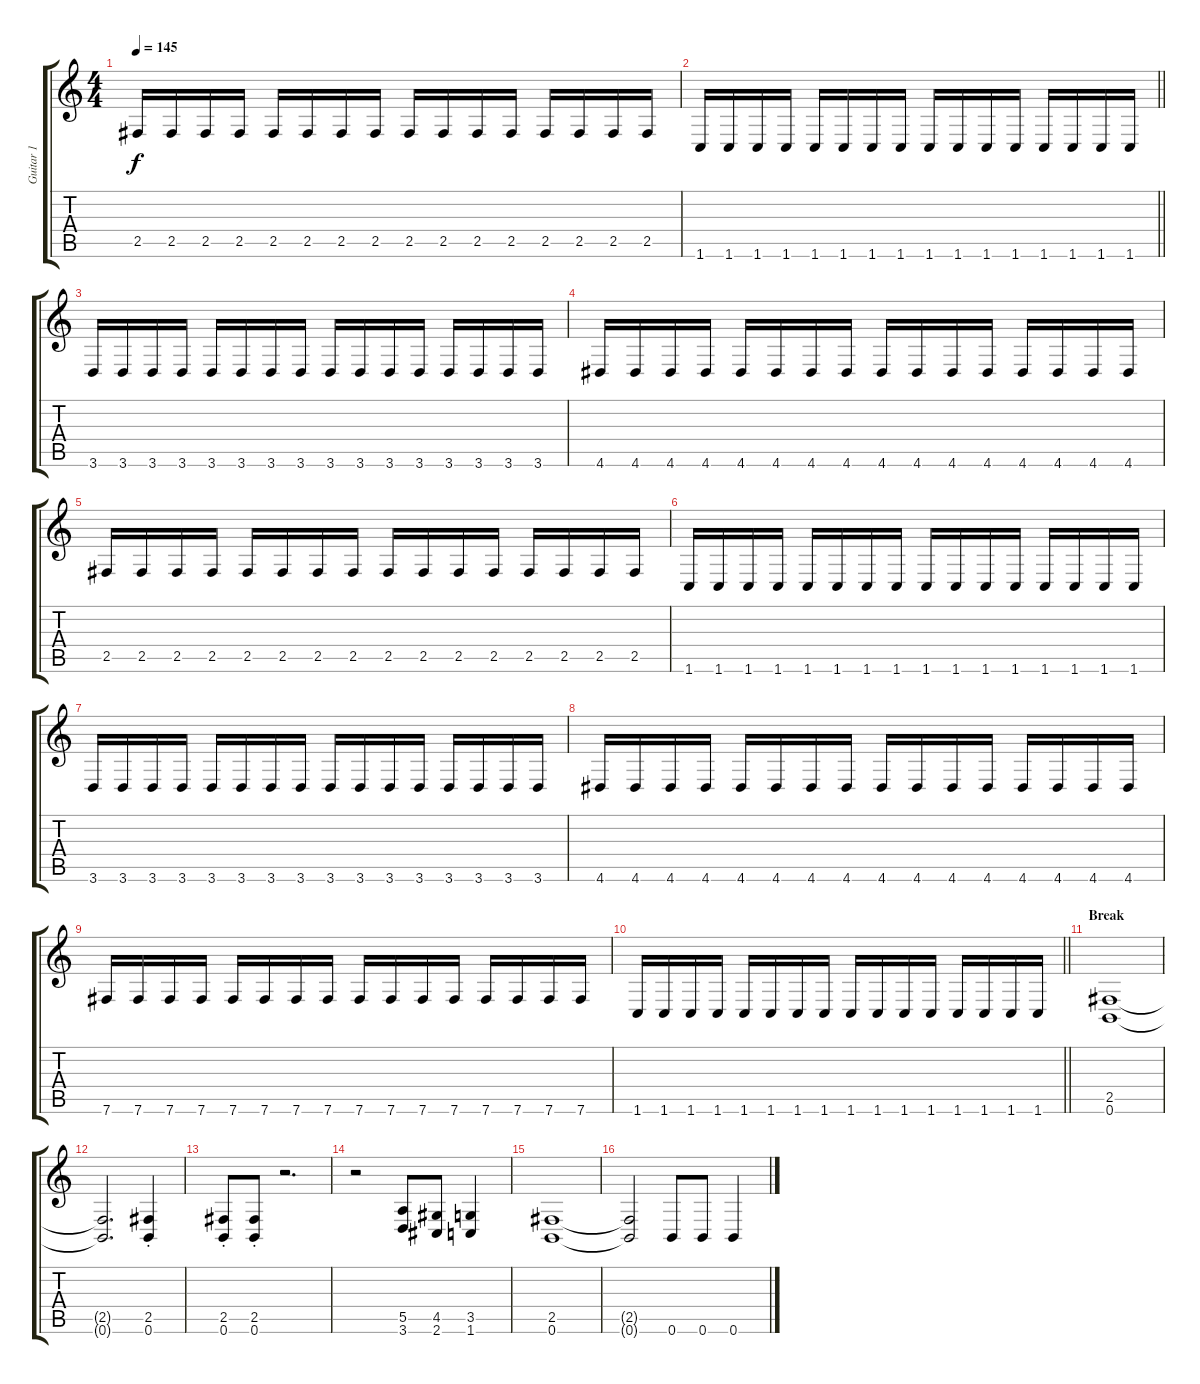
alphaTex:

\track ("Guitar 1" "Guitar 1") {instrument overdrivenguitar}
\staff {score tabs}
\tuning (B3 Gb3 D3 A2 E2 B1) {hide}
\ts (4 4)
\tempo 145
\clef g2
\ks c
2.5.16{dy f} 2.5.16 2.5.16 2.5.16 2.5.16 2.5.16 2.5.16 2.5.16 2.5.16 2.5.16 2.5.16 2.5.16 2.5.16 2.5.16 2.5.16 2.5.16 |
\barLineRight lightlight
1.6.16 1.6.16 1.6.16 1.6.16 1.6.16 1.6.16 1.6.16 1.6.16 1.6.16 1.6.16 1.6.16 1.6.16 1.6.16 1.6.16 1.6.16 1.6.16 |
3.6.16 3.6.16 3.6.16 3.6.16 3.6.16 3.6.16 3.6.16 3.6.16 3.6.16 3.6.16 3.6.16 3.6.16 3.6.16 3.6.16 3.6.16 3.6.16 |
4.6.16 4.6.16 4.6.16 4.6.16 4.6.16 4.6.16 4.6.16 4.6.16 4.6.16 4.6.16 4.6.16 4.6.16 4.6.16 4.6.16 4.6.16 4.6.16 |
2.5.16 2.5.16 2.5.16 2.5.16 2.5.16 2.5.16 2.5.16 2.5.16 2.5.16 2.5.16 2.5.16 2.5.16 2.5.16 2.5.16 2.5.16 2.5.16 |
1.6.16 1.6.16 1.6.16 1.6.16 1.6.16 1.6.16 1.6.16 1.6.16 1.6.16 1.6.16 1.6.16 1.6.16 1.6.16 1.6.16 1.6.16 1.6.16 |
3.6.16 3.6.16 3.6.16 3.6.16 3.6.16 3.6.16 3.6.16 3.6.16 3.6.16 3.6.16 3.6.16 3.6.16 3.6.16 3.6.16 3.6.16 3.6.16 |
4.6.16 4.6.16 4.6.16 4.6.16 4.6.16 4.6.16 4.6.16 4.6.16 4.6.16 4.6.16 4.6.16 4.6.16 4.6.16 4.6.16 4.6.16 4.6.16 |
7.6.16 7.6.16 7.6.16 7.6.16 7.6.16 7.6.16 7.6.16 7.6.16 7.6.16 7.6.16 7.6.16 7.6.16 7.6.16 7.6.16 7.6.16 7.6.16 |
\barLineRight lightlight
1.6.16 1.6.16 1.6.16 1.6.16 1.6.16 1.6.16 1.6.16 1.6.16 1.6.16 1.6.16 1.6.16 1.6.16 1.6.16 1.6.16 1.6.16 1.6.16 |
\section ("" "Break")
(2.5 0.6).1 |
(2.5{t} 0.6{t}).2{d} (2.5{st} 0.6{st}).4 |
(2.5{st} 0.6{st}).8 (2.5{st} 0.6{st}).8 r.2{d} |
r.2 (5.5 3.6).8 (4.5 2.6).8 (3.5 1.6).4 |
(2.5 0.6).1 |
(2.5{t} 0.6{t}).2 0.6.8 0.6.8 0.6.4
